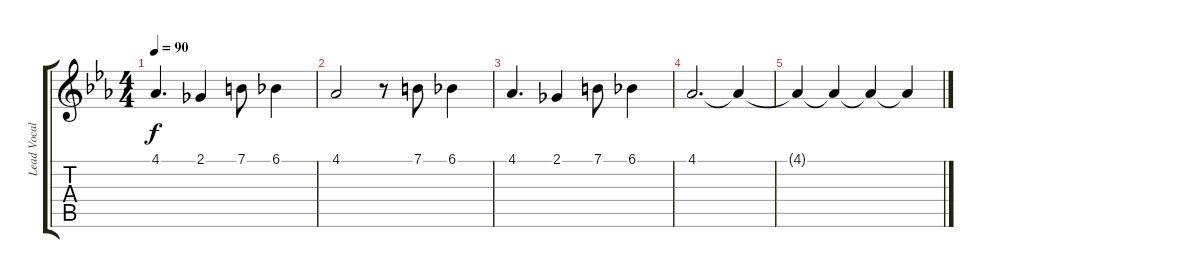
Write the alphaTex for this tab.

\track ("Lead Vocals" "Lead Vocal") {instrument violin}
\staff {score tabs}
\tuning (E4 B3 G3 D3 A2 E2) {hide}
\ts (4 4)
\tempo 90
\clef g2
\ks cminor
4.1.4{d dy f} 2.1.4 7.1.8 6.1.4 |
4.1.2 r.8 7.1.8 6.1.4 |
4.1.4{d} 2.1.4 7.1.8 6.1.4 |
4.1.2{d volume 6} 4.1{t}.4 |
4.1{t}.4 4.1{t}.4 4.1{t}.4 4.1{t}.4
